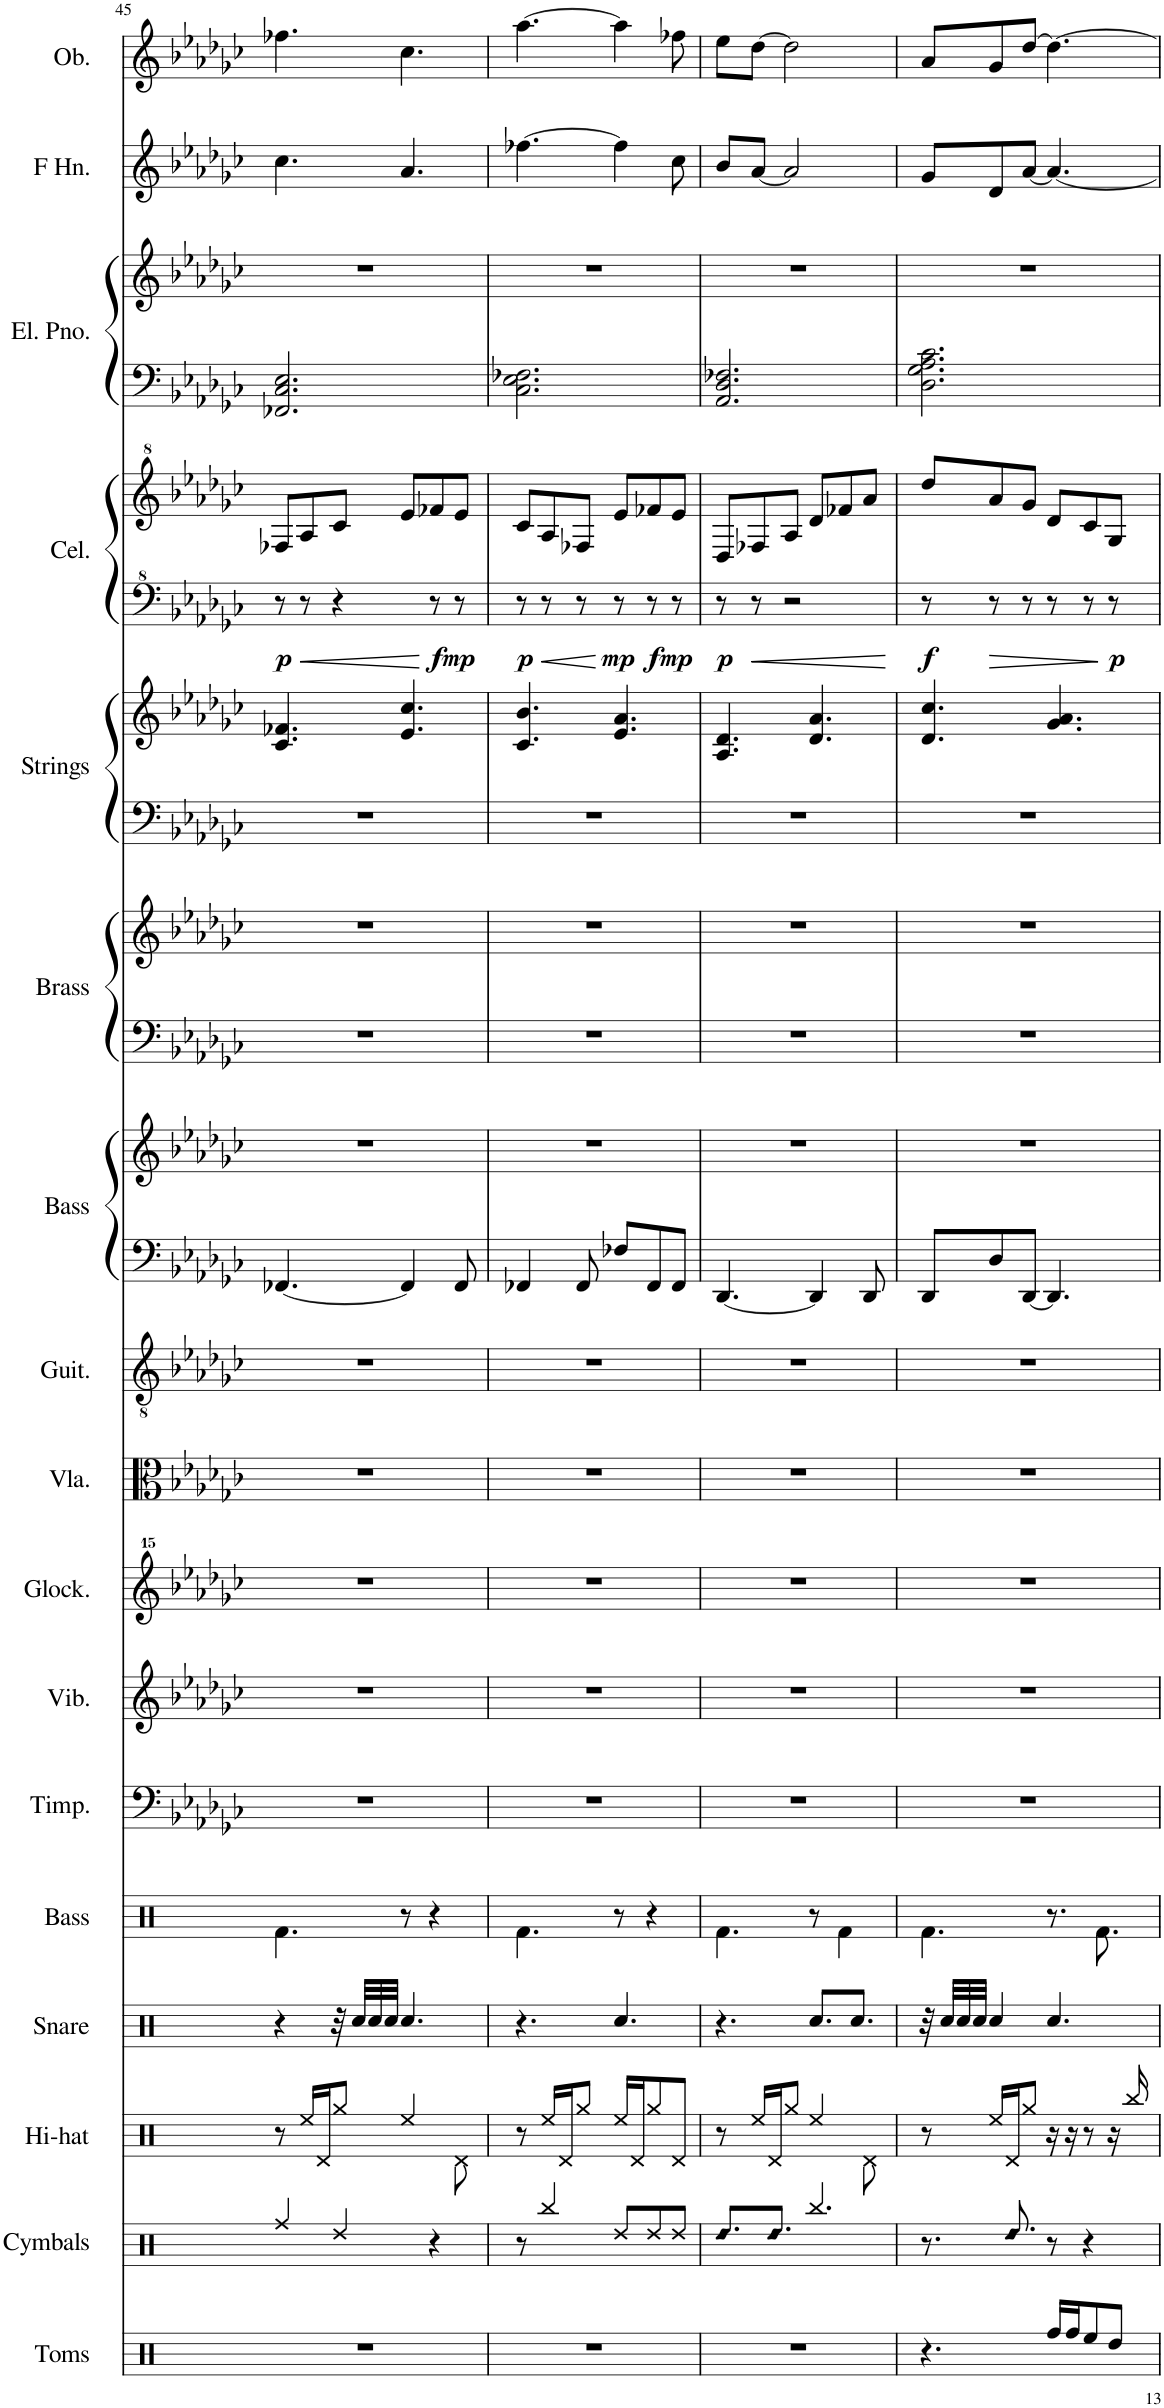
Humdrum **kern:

**kern	**kern	**kern	**kern	**kern	**kern	**kern	**kern	**kern	**kern	**kern	**kern	**kern	**kern	**kern	**kern	**kern	**kern	**dynam	**kern	**kern	**kern	**kern
*part17	*part16	*part15	*part14	*part13	*part12	*part11	*part10	*part9	*part8	*part7	*part7	*part6	*part6	*part5	*part5	*part4	*part4	*part4	*part3	*part3	*part2	*part1
*staff22	*staff21	*staff20	*staff19	*staff18	*staff17	*staff16	*staff15	*staff14	*staff13	*staff12	*staff11	*staff10	*staff9	*staff8	*staff7	*staff6	*staff5	*staff5/6	*staff4	*staff3	*staff2	*staff1
*I"Toms	*I"Cymbals	*I"Hi-hat	*I"Snare	*I"Bass	*I"Timpani	*I"Vibraphone	*I"Glockenspiel	*I"Viola	*I"Acoustic Guitar	*I"Bass Synthesizer	*	*I"Brass Synthesizer	*	*I"String Synthesizer	*	*I"Celesta	*	*	*I"Electric Piano	*	*I"Horn in F	*I"Oboe
*I'Toms	*I'Cymbals	*I'Hi-hat	*I'Snare	*I'Bass	*I'Timp.	*I'Vib.	*I'Glock.	*I'Vla.	*I'Guit.	*I'Bass	*	*I'Brass	*	*I'Strings	*	*I'Cel.	*	*	*I'El. Pno.	*	*	*I'Ob.
!!LO:PB:g=z
*clefX	*clefX	*clefX	*clefX	*clefX	*clefF4	*clefG2	*clefG^^2	*clefC3	*clefGv2	*clefF4	*clefG2	*clefF4	*clefG2	*clefF4	*clefG2	*clefF^4	*clefG^2	*	*clefF4	*clefG2	*clefG2	*clefG2
*	*	*	*	*	*	*	*	*	*	*	*	*	*	*	*	*	*	*	*	*	*ITrd4c7	*
*k[]	*k[]	*k[]	*k[]	*k[]	*k[b-e-a-d-g-c-]	*k[b-e-a-d-g-c-]	*k[b-e-a-d-g-c-]	*k[b-e-a-d-g-c-]	*k[b-e-a-d-g-c-]	*k[b-e-a-d-g-c-]	*k[b-e-a-d-g-c-]	*k[b-e-a-d-g-c-]	*k[b-e-a-d-g-c-]	*k[b-e-a-d-g-c-]	*k[b-e-a-d-g-c-]	*k[b-e-a-d-g-c-]	*k[b-e-a-d-g-c-]	*	*k[b-e-a-d-g-c-]	*k[b-e-a-d-g-c-]	*k[b-e-a-d-g-c-]	*k[b-e-a-d-g-c-]
*M6/8	*M6/8	*M6/8	*M6/8	*M6/8	*M6/8	*M6/8	*M6/8	*M6/8	*M6/8	*M6/8	*M6/8	*M6/8	*M6/8	*M6/8	*M6/8	*M6/8	*M6/8	*	*M6/8	*M6/8	*M6/8	*M6/8
=45	=45	=45	=45	=45	=45	=45	=45	=45	=45	=45	=45	=45	=45	=45	=45	=45	=45	=45	=45	=45	=45	=45
!	!	!	!	!	!	!	!	!	!	!	!	!	!	!	!	!	!	!LO:DY:b=2	!	!	!	!
2.r	4Rff/	8r	4r	4.Rf\	2.r	2.r	2.r	2.r	2.r	[4.FF-X/	2.r	2.r	2.r	2.r	4.c-/ 4.f-X/	8r	8f-X/L	p	2.FF-X/ 2.C-/ 2.E-/	2.r	4.cc-\	4.ff-X\
.	.	16Ree/LL	.	.	.	.	.	.	.	.	.	.	.	.	.	8r	8a-/	.	.	.	.	.
.	.	16Rd/J	.	.	.	.	.	.	.	.	.	.	.	.	.	.	.	.	.	.	.	.
.	4Rdd/	8Rgg/J	32r	.	.	.	.	.	.	.	.	.	.	.	.	4r	8cc-/J	.	.	.	.	.
.	.	.	32Rcc/LLL	.	.	.	.	.	.	.	.	.	.	.	.	.	.	.	.	.	.	.
.	.	.	32Rcc/	.	.	.	.	.	.	.	.	.	.	.	.	.	.	.	.	.	.	.
.	.	.	32Rcc/JJJ	.	.	.	.	.	.	.	.	.	.	.	.	.	.	.	.	.	.	.
.	.	4Ree/	4.Rcc/	8r	.	.	.	.	.	4FF-/]	.	.	.	.	4.e-/ 4.cc-/	.	8ee-/L	.	.	.	4.a-/	4.cc-\
!	!	!	!	!	!	!	!	!	!	!	!	!	!	!	!	!	!	!LO:DY:b=2	!	!	!	!
.	4r	.	.	4r	.	.	.	.	.	.	.	.	.	.	.	8r	8ff-X/	f	.	.	.	.
!	!	!	!	!	!	!	!	!	!	!	!	!	!	!	!	!	!	!LO:DY:b=2	!	!	!	!
.	.	8Rd\	.	.	.	.	.	.	.	8FF-/	.	.	.	.	.	8r	8ee-/J	mp	.	.	.	.
=46	=46	=46	=46	=46	=46	=46	=46	=46	=46	=46	=46	=46	=46	=46	=46	=46	=46	=46	=46	=46	=46	=46
!	!	!	!	!	!	!	!	!	!	!	!	!	!	!	!	!	!	!LO:DY:b=2	!	!	!	!
2.r	8r	8r	4.r	4.Rf\	2.r	2.r	2.r	2.r	2.r	4FF-X/	2.r	2.r	2.r	2.r	4.c-/ 4.b-/	8r	8cc-/L	p	2.C-\ 2.E-\ 2.F-X\	2.r	[4.ff-X\	[4.aa-\
.	4Rbb/	16Ree/LL	.	.	.	.	.	.	.	.	.	.	.	.	.	8r	8a-/	.	.	.	.	.
.	.	16Rd/J	.	.	.	.	.	.	.	.	.	.	.	.	.	.	.	.	.	.	.	.
.	.	8Rgg/J	.	.	.	.	.	.	.	8FF-/	.	.	.	.	.	8r	8f-X/J	.	.	.	.	.
!	!	!	!	!	!	!	!	!	!	!	!	!	!	!	!	!	!	!LO:DY:b=2	!	!	!	!
.	8Rdd/L	16Ree/LL	4.Rcc/	8r	.	.	.	.	.	8F-X/L	.	.	.	.	4.e-/ 4.a-/	8r	8ee-/L	mp	.	.	4ff-\]	4aa-\]
.	.	16Rd/J	.	.	.	.	.	.	.	.	.	.	.	.	.	.	.	.	.	.	.	.
!	!	!	!	!	!	!	!	!	!	!	!	!	!	!	!	!	!	!LO:DY:b=2	!	!	!	!
.	8Rdd/	8Rgg/	.	4r	.	.	.	.	.	8FF-/	.	.	.	.	.	8r	8ff-X/	f	.	.	.	.
!	!	!	!	!	!	!	!	!	!	!	!	!	!	!	!	!	!	!LO:DY:b=2	!	!	!	!
.	8Rdd/J	8Rd/J	.	.	.	.	.	.	.	8FF-/J	.	.	.	.	.	8r	8ee-/J	mp	.	.	8cc-\	8ff-X\
=47	=47	=47	=47	=47	=47	=47	=47	=47	=47	=47	=47	=47	=47	=47	=47	=47	=47	=47	=47	=47	=47	=47
!	!LO:N:head=diamond	!	!	!	!	!	!	!	!	!	!	!	!	!	!	!	!	!LO:DY:b=2	!	!	!	!
2.r	8.Rdd/L	8r	4.r	4.Rf\	2.r	2.r	2.r	2.r	2.r	[4.DD-/	2.r	2.r	2.r	2.r	4.A-/ 4.d-/	8r	8d-/L	p	2.AA-/ 2.D-/ 2.F-X/	2.r	8b-/L	8ee-\L
.	.	16Ree/LL	.	.	.	.	.	.	.	.	.	.	.	.	.	8r	8f-X/	.	.	.	[8a-/J	[8dd-\J
!	!LO:N:head=diamond	!	!	!	!	!	!	!	!	!	!	!	!	!	!	!	!	!	!	!	!	!
.	8.Rdd/J	16Rd/J	.	.	.	.	.	.	.	.	.	.	.	.	.	.	.	.	.	.	.	.
.	.	8Rgg/J	.	.	.	.	.	.	.	.	.	.	.	.	.	2r	8a-/J	.	.	.	2a-/]	2dd-\]
.	4.Rbb/	4Ree/	8.Rcc/L	8r	.	.	.	.	.	4DD-/]	.	.	.	.	4.d-/ 4.a-/	.	8dd-/L	.	.	.	.	.
.	.	.	.	4Rf\	.	.	.	.	.	.	.	.	.	.	.	.	8ff-X/	.	.	.	.	.
.	.	.	8.Rcc/J	.	.	.	.	.	.	.	.	.	.	.	.	.	.	.	.	.	.	.
.	.	8Rd\	.	.	.	.	.	.	.	8DD-/	.	.	.	.	.	.	8aa-/J	.	.	.	.	.
=48	=48	=48	=48	=48	=48	=48	=48	=48	=48	=48	=48	=48	=48	=48	=48	=48	=48	=48	=48	=48	=48	=48
!	!	!	!	!	!	!	!	!	!	!	!	!	!	!	!	!	!	!LO:DY:b=2	!	!	!	!
4.r	8.r	8r	32r	4.Rf\	2.r	2.r	2.r	2.r	2.r	8DD-/L	2.r	2.r	2.r	2.r	4.d-/ 4.cc-/	8r	8ddd-/L	f	2.D-\ 2.G-\ 2.A-\ 2.c-\	2.r	8g-/L	8a-/L
.	.	.	32Rcc/LLL	.	.	.	.	.	.	.	.	.	.	.	.	.	.	.	.	.	.	.
.	.	.	32Rcc/	.	.	.	.	.	.	.	.	.	.	.	.	.	.	.	.	.	.	.
.	.	.	32Rcc/JJJ	.	.	.	.	.	.	.	.	.	.	.	.	.	.	.	.	.	.	.
.	.	16Ree/LL	4Rcc/	.	.	.	.	.	.	8D-/	.	.	.	.	.	8r	8aa-/	.	.	.	8d-/	8g-/
!	!LO:N:head=diamond	!	!	!	!	!	!	!	!	!	!	!	!	!	!	!	!	!	!	!	!	!
.	8.Rdd/	16Rd/J	.	.	.	.	.	.	.	.	.	.	.	.	.	.	.	.	.	.	.	.
.	.	8Rgg/J	.	.	.	.	.	.	.	[8DD-/J	.	.	.	.	.	8r	8gg-/J	.	.	.	[8a-/J	[8dd-/J
16Rff/LL	8r	16r	4.Rcc/	8.r	.	.	.	.	.	4.DD-/]	.	.	.	.	4.g-/ 4.a-/	8r	8dd-/L	.	.	.	4.a-/_	4.dd-\_
16Rff/J	.	16r	.	.	.	.	.	.	.	.	.	.	.	.	.	.	.	.	.	.	.	.
8Ree/	4r	8r	.	.	.	.	.	.	.	.	.	.	.	.	.	8r	8cc-/	.	.	.	.	.
.	.	.	.	8.Rf\	.	.	.	.	.	.	.	.	.	.	.	.	.	.	.	.	.	.
!	!	!	!	!	!	!	!	!	!	!	!	!	!	!	!	!	!	!LO:DY:b=2	!	!	!	!
8Rdd/J	.	16r	.	.	.	.	.	.	.	.	.	.	.	.	.	8r	8g-/J	p	.	.	.	.
.	.	16Rbb/	.	.	.	.	.	.	.	.	.	.	.	.	.	.	.	.	.	.	.	.
=	=	=	=	=	=	=	=	=	=	=	=	=	=	=	=	=	=	=	=	=	=	=
*-	*-	*-	*-	*-	*-	*-	*-	*-	*-	*-	*-	*-	*-	*-	*-	*-	*-	*-	*-	*-	*-	*-
